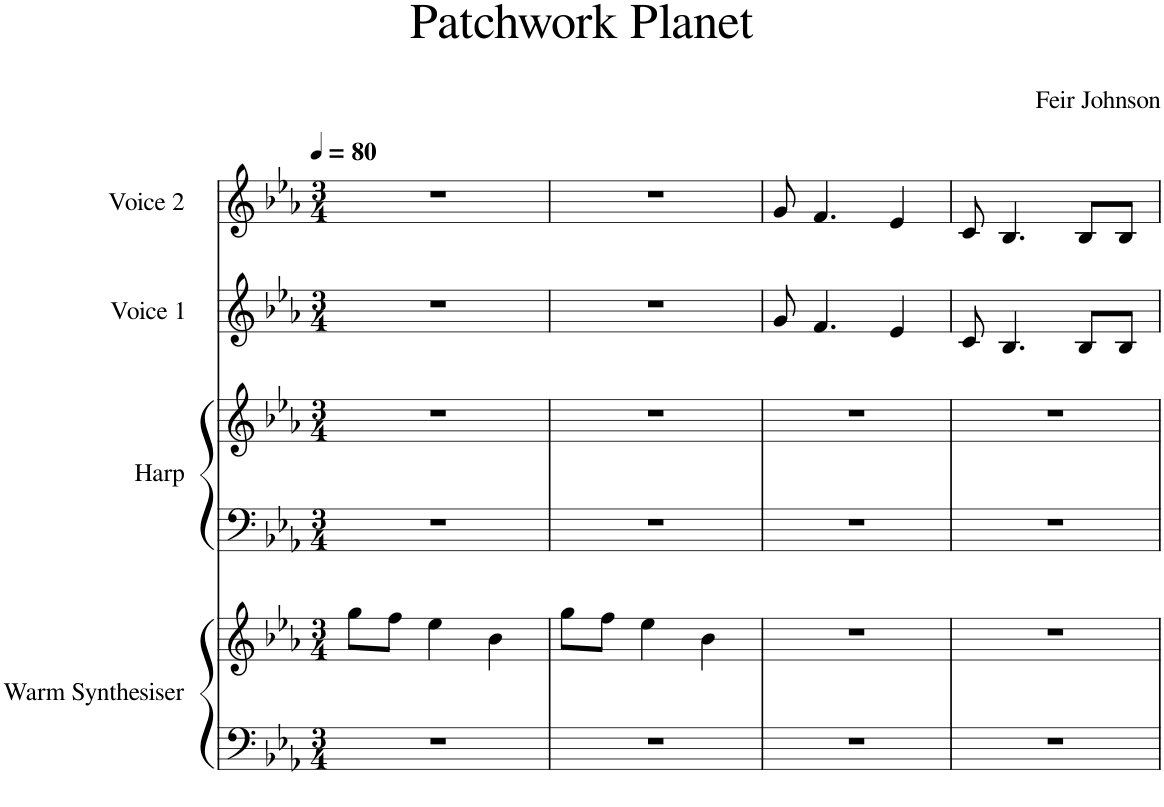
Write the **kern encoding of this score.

**kern	**kern	**kern	**kern	**kern	**kern
*part4	*part4	*part3	*part3	*part2	*part1
*staff6	*staff5	*staff4	*staff3	*staff2	*staff1
*I"Warm Synthesiser	*	*I"Harp	*	*I"Voice 1	*I"Voice 2
*I'Synth.	*	*I'Hrp.	*	*I'Voice 1	*I'Voice 2
*clefF4	*clefG2	*clefF4	*clefG2	*clefG2	*clefG2
*k[b-e-a-]	*k[b-e-a-]	*k[b-e-a-]	*k[b-e-a-]	*k[b-e-a-]	*k[b-e-a-]
*M3/4	*M3/4	*M3/4	*M3/4	*M3/4	*M3/4
*MM80	*MM80	*MM80	*MM80	*MM80	*MM80
=1	=1	=1	=1	=1	=1
2.r	8gg\L	2.r	2.r	2.r	2.r
.	8ff\J	.	.	.	.
.	4ee-\	.	.	.	.
.	4b-\	.	.	.	.
=2	=2	=2	=2	=2	=2
2.r	8gg\L	2.r	2.r	2.r	2.r
.	8ff\J	.	.	.	.
.	4ee-\	.	.	.	.
.	4b-\	.	.	.	.
=3	=3	=3	=3	=3	=3
2.r	2.r	2.r	2.r	8g/	8g/
.	.	.	.	4.f/	4.f/
.	.	.	.	4e-/	4e-/
=4	=4	=4	=4	=4	=4
2.r	2.r	2.r	2.r	8c/	8c/
.	.	.	.	4.B-/	4.B-/
.	.	.	.	8B-/L	8B-/L
.	.	.	.	8B-/J	8B-/J
=	=	=	=	=	=
*-	*-	*-	*-	*-	*-
